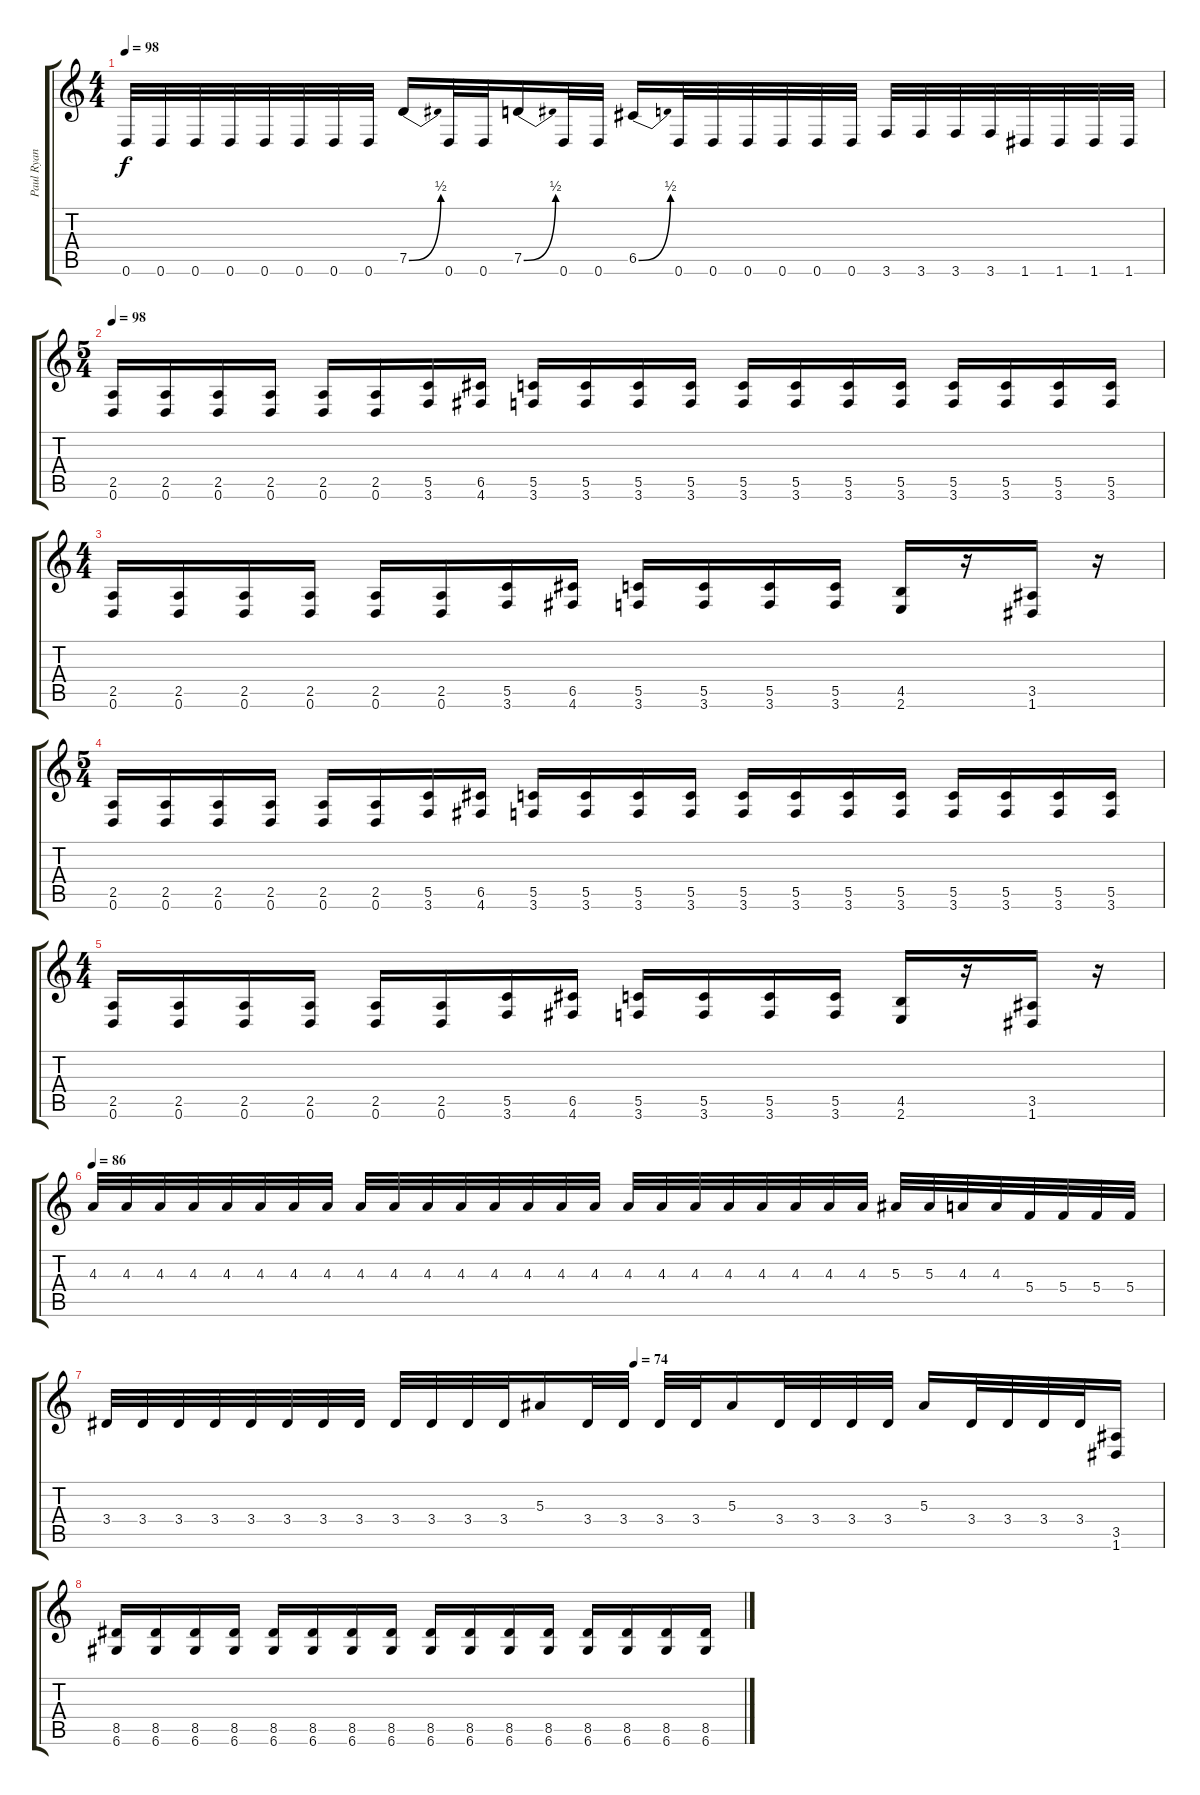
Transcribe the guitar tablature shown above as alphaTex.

\track ("Paul Ryan (Guitar)" "Paul Ryan ") {instrument distortionguitar}
\staff {score tabs}
\tuning (D4 A3 F3 C3 G2 D2) {hide}
\ts (4 4)
\tempo 98
\clef g2
\ks c
0.6.32{dy f} 0.6.32 0.6.32 0.6.32 0.6.32 0.6.32 0.6.32 0.6.32 7.5{be (bend 0 0 60 2)}.16 0.6.32 0.6.32 7.5{be (bend 0 0 60 2)}.16 0.6.32 0.6.32 6.5{be (bend 0 0 60 2)}.16 0.6.32 0.6.32 0.6.32 0.6.32 0.6.32 0.6.32 3.6.32 3.6.32 3.6.32 3.6.32 1.6.32 1.6.32 1.6.32 1.6.32 |
\ts (5 4)
\tempo 98
(2.5 0.6).16 (2.5 0.6).16 (2.5 0.6).16 (2.5 0.6).16 (2.5 0.6).16 (2.5 0.6).16 (5.5 3.6).16 (6.5 4.6).16 (5.5 3.6).16 (5.5 3.6).16 (5.5 3.6).16 (5.5 3.6).16 (5.5 3.6).16 (5.5 3.6).16 (5.5 3.6).16 (5.5 3.6).16 (5.5 3.6).16 (5.5 3.6).16 (5.5 3.6).16 (5.5 3.6).16 |
\ts (4 4)
(2.5 0.6).16 (2.5 0.6).16 (2.5 0.6).16 (2.5 0.6).16 (2.5 0.6).16 (2.5 0.6).16 (5.5 3.6).16 (6.5 4.6).16 (5.5 3.6).16 (5.5 3.6).16 (5.5 3.6).16 (5.5 3.6).16 (4.5 2.6).16 r.16 (3.5 1.6).16 r.16 |
\ts (5 4)
(2.5 0.6).16 (2.5 0.6).16 (2.5 0.6).16 (2.5 0.6).16 (2.5 0.6).16 (2.5 0.6).16 (5.5 3.6).16 (6.5 4.6).16 (5.5 3.6).16 (5.5 3.6).16 (5.5 3.6).16 (5.5 3.6).16 (5.5 3.6).16 (5.5 3.6).16 (5.5 3.6).16 (5.5 3.6).16 (5.5 3.6).16 (5.5 3.6).16 (5.5 3.6).16 (5.5 3.6).16 |
\ts (4 4)
(2.5 0.6).16 (2.5 0.6).16 (2.5 0.6).16 (2.5 0.6).16 (2.5 0.6).16 (2.5 0.6).16 (5.5 3.6).16 (6.5 4.6).16 (5.5 3.6).16 (5.5 3.6).16 (5.5 3.6).16 (5.5 3.6).16 (4.5 2.6).16 r.16 (3.5 1.6).16 r.16 |
\tempo 86
4.3.32 4.3.32 4.3.32 4.3.32 4.3.32 4.3.32 4.3.32 4.3.32 4.3.32 4.3.32 4.3.32 4.3.32 4.3.32 4.3.32 4.3.32 4.3.32 4.3.32 4.3.32 4.3.32 4.3.32 4.3.32 4.3.32 4.3.32 4.3.32 5.3.32 5.3.32 4.3.32 4.3.32 5.4.32 5.4.32 5.4.32 5.4.32 |
\tempo (74 0.5)
3.4.32 3.4.32 3.4.32 3.4.32 3.4.32 3.4.32 3.4.32 3.4.32 3.4.32 3.4.32 3.4.32 3.4.32 5.3.16 3.4.32 3.4.32 3.4.32 3.4.32 5.3.16 3.4.32 3.4.32 3.4.32 3.4.32 5.3.16 3.4.32 3.4.32 3.4.32 3.4.32 (3.5 1.6).16 |
(8.5 6.6).16 (8.5 6.6).16 (8.5 6.6).16 (8.5 6.6).16 (8.5 6.6).16 (8.5 6.6).16 (8.5 6.6).16 (8.5 6.6).16 (8.5 6.6).16 (8.5 6.6).16 (8.5 6.6).16 (8.5 6.6).16 (8.5 6.6).16 (8.5 6.6).16 (8.5 6.6).16 (8.5 6.6).16
